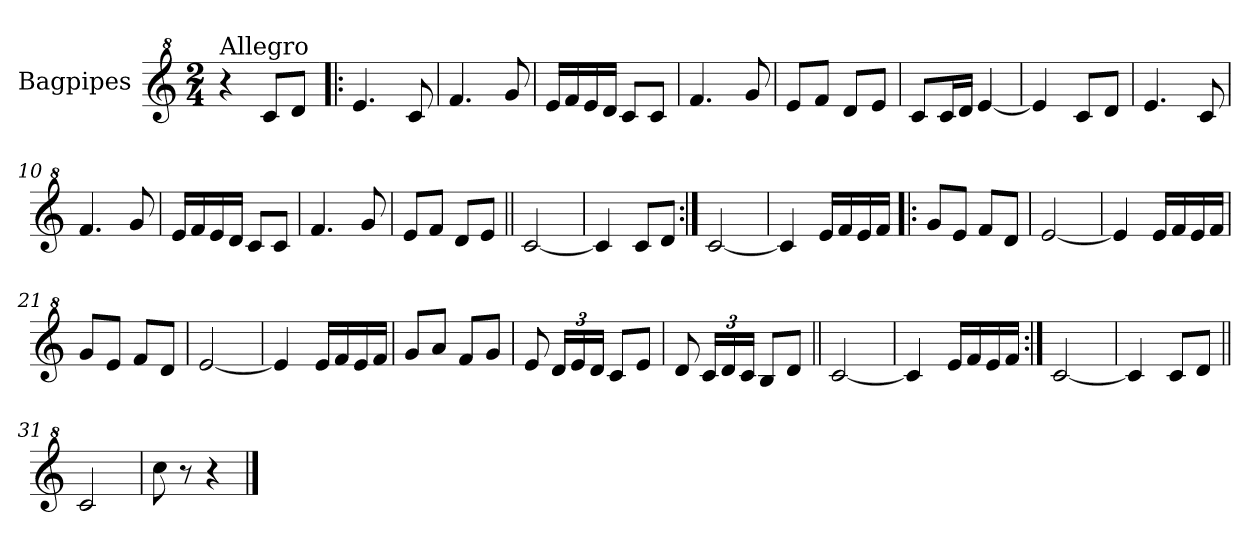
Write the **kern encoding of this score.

**kern
*part1
*staff1
*I"Bagpipes
*I'Bag
*clefG^2
*k[]
*C:
*M2/4
=1
!LO:TX:a:t=Allegro
4r
8cc/L
8dd/J
=2!|:
4.ee/
8cc/
=3
4.ff/
8gg/
=4
16ee/LL
16ff/
16ee/
16dd/JJ
8cc/L
8cc/J
=5
4.ff/
8gg/
=6
8ee/L
8ff/J
8dd/L
8ee/J
=7
8cc/L
16cc/L
16dd/JJ
[4ee/
=8
4ee/]
8cc/L
8dd/J
=9
4.ee/
8cc/
=10
4.ff/
8gg/
!!LO:LB:g=z
=11
16ee/LL
16ff/
16ee/
16dd/JJ
8cc/L
8cc/J
=12
4.ff/
8gg/
=13
8ee/L
8ff/J
8dd/L
8ee/J
=14||
[2cc/
=15
4cc/]
8cc/L
8dd/J
=16:|!
[2cc/
=17
4cc/]
16ee/LL
16ff/
16ee/
16ff/JJ
=18!|:
8gg/L
8ee/J
8ff/L
8dd/J
=19
[2ee/
=20
4ee/]
16ee/LL
16ff/
16ee/
16ff/JJ
!!LO:LB:g=z
=21
8gg/L
8ee/J
8ff/L
8dd/J
=22
[2ee/
=23
4ee/]
16ee/LL
16ff/
16ee/
16ff/JJ
=24
8gg/L
8aa/J
8ff/L
8gg/J
=25
8ee/
*Xbrackettup
24dd/LL
24ee/
24dd/JJ
8cc/L
8ee/J
=26
8dd/
24cc/LL
24dd/
24cc/JJ
8b/L
8dd/J
=27||
[2cc/
=28
4cc/]
16ee/LL
16ff/
16ee/
16ff/JJ
=29:|!
[2cc/
!!LO:LB:g=z
=30
4cc/]
8cc/L
8dd/J
=31||
2cc/
=32
8ccc\
8r
4r
==
*-
